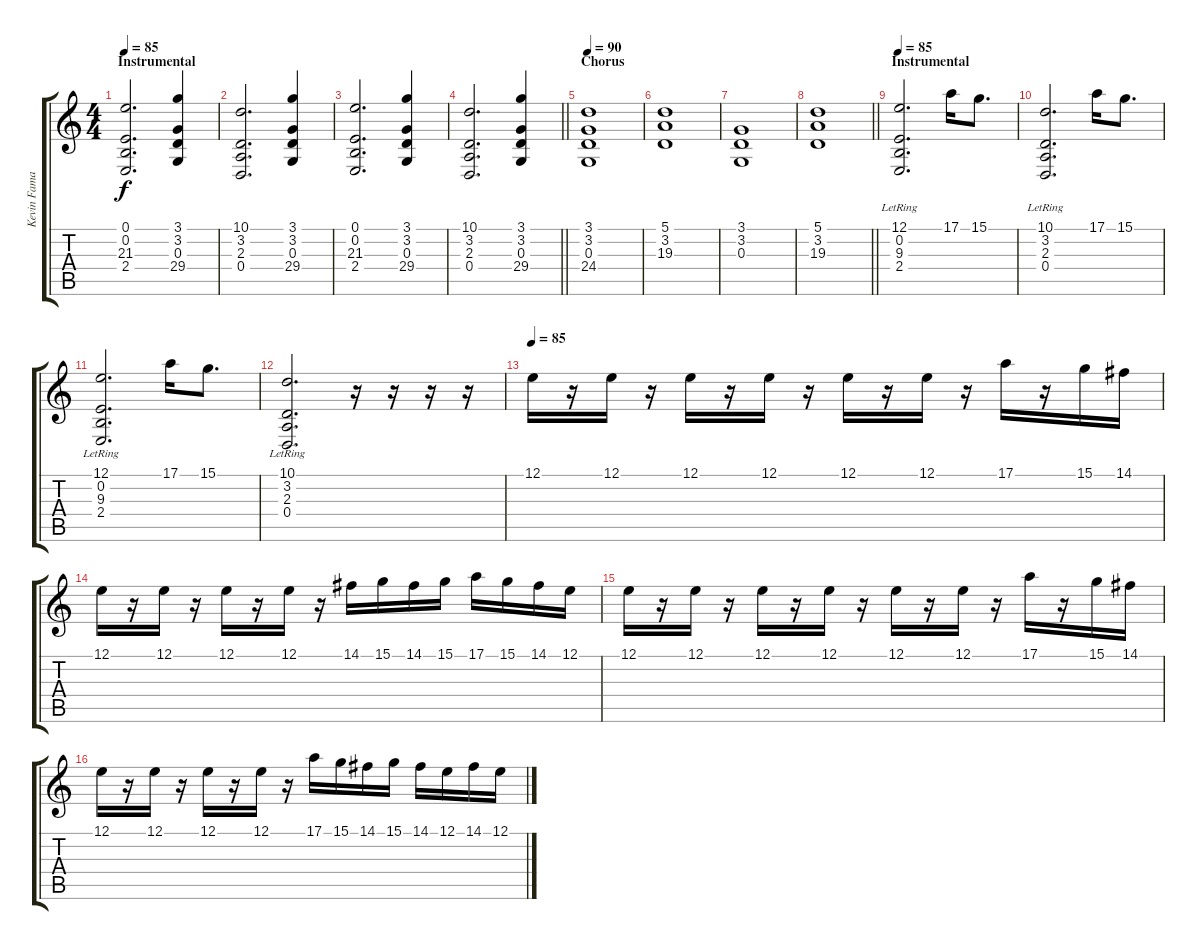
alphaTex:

\track ("Kevin Famarin (Keyboards)" "Kevin Fama") {instrument stringensemble1}
\staff {score tabs}
\tuning (E4 B3 G3 D3 A2 E2) {hide}
\ts (4 4)
\section ("" "Instrumental")
\tempo 85
\clef g2
\ks c
(0.1 0.2 21.3 2.4).2{d dy f} (3.1 3.2 0.3 29.4).4 |
(10.1 3.2 2.3 0.4).2{d} (3.1 3.2 0.3 29.4).4 |
(0.1 0.2 21.3 2.4).2{d} (3.1 3.2 0.3 29.4).4 |
\barLineRight lightlight
(10.1 3.2 2.3 0.4).2{d} (3.1 3.2 0.3 29.4).4 |
\section ("" "Chorus")
\tempo 90
(3.1 3.2 0.3 24.4).1 |
(5.1 3.2 19.3).1 |
(3.1 3.2 0.3).1 |
\barLineRight lightlight
(5.1 3.2 19.3).1 |
\section ("" "Instrumental")
\tempo 85
(12.1 0.2{lr} 9.3{lr} 2.4{lr}).2{d} 17.1.16 15.1.8{d} |
(10.1 3.2{lr} 2.3{lr} 0.4{lr}).2{d} 17.1.16 15.1.8{d} |
(12.1 0.2{lr} 9.3{lr} 2.4{lr}).2{d} 17.1.16 15.1.8{d} |
(10.1 3.2{lr} 2.3{lr} 0.4{lr}).2{d} r.16 r.16 r.16 r.16 |
\tempo 85
12.1.16 r.16 12.1.16 r.16 12.1.16 r.16 12.1.16 r.16 12.1.16 r.16 12.1.16 r.16 17.1.16 r.16 15.1.16 14.1.16 |
12.1.16 r.16 12.1.16 r.16 12.1.16 r.16 12.1.16 r.16 14.1.16 15.1.16 14.1.16 15.1.16 17.1.16 15.1.16 14.1.16 12.1.16 |
12.1.16 r.16 12.1.16 r.16 12.1.16 r.16 12.1.16 r.16 12.1.16 r.16 12.1.16 r.16 17.1.16 r.16 15.1.16 14.1.16 |
12.1.16 r.16 12.1.16 r.16 12.1.16 r.16 12.1.16 r.16 17.1.16 15.1.16 14.1.16 15.1.16 14.1.16 12.1.16 14.1.16 12.1.16
